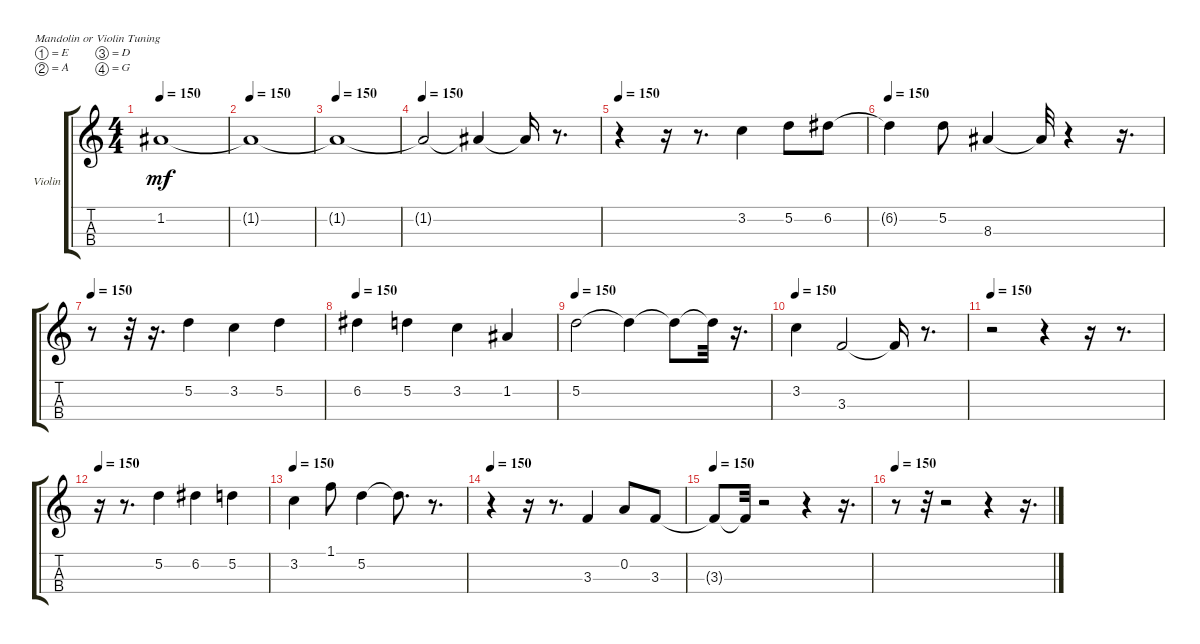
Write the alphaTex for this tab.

\bracketExtendMode groupsimilarinstruments
\firstSystemTrackNameOrientation horizontal
\otherSystemsTrackNameOrientation horizontal
\track ("Strings" "Violin") {instrument violin}
\staff {score tabs}
\tuning (E5 A4 D4 G3)
\ts (4 4)
\tempo 150
\clef g2
\ks c
1.2.1{dy mf} |
\tempo 150
1.2{t}.1 |
\tempo 150
1.2{t}.1 |
\tempo 150
1.2{t}.2 1.2{t}.4 1.2{t}.16 r.8{d} |
\tempo 150
r.4 r.16 r.8{d} 3.2.4 5.2.8 6.2.8 |
\tempo 150
6.2{t}.4 5.2.8 8.3.4 8.3{t}.32 r.4 r.16{d} |
\tempo 150
r.8 r.32 r.16{d} 5.2.4 3.2.4 5.2.4 |
\tempo 150
6.2.4 5.2.4 3.2.4 1.2.4 |
\tempo 150
5.2.2 5.2{t}.4 5.2{t}.8 5.2{t}.32 r.16{d} |
\tempo 150
3.2.4 3.3.2 3.3{t}.16 r.8{d} |
\tempo 150
r.2 r.4 r.16 r.8{d} |
\tempo 150
r.16 r.8{d} 5.2.4 6.2.4 5.2.4 |
\tempo 150
3.2.4 1.1.8 5.2.4 5.2{t}.8{d} r.8{d} |
\tempo 150
r.4 r.16 r.8{d} 3.3.4 0.2.8 3.3.8 |
\tempo 150
3.3{t}.8 3.3{t}.32 r.2 r.4 r.16{d} |
\tempo 150
r.8 r.32 r.2 r.4 r.16{d}
